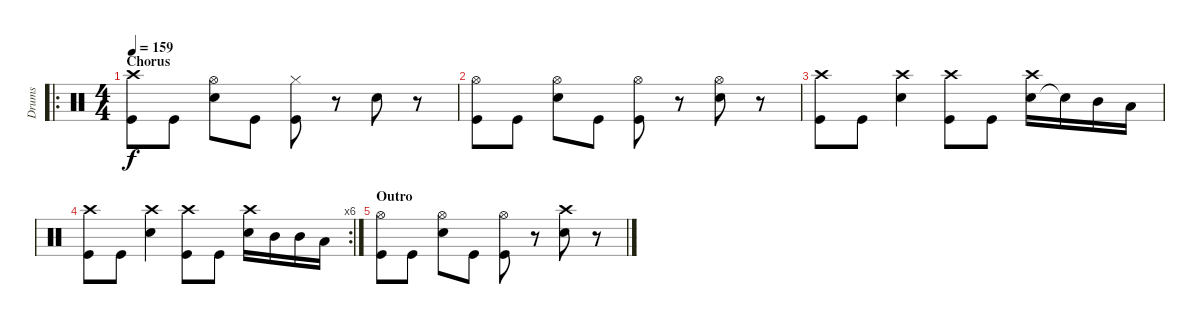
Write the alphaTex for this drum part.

\track ("Drums" "Drums") {instrument percussion}
\staff {score}
\articulation defaults
\ro
\ts (4 4)
\section ("" "Chorus")
\tempo 159
\clef neutral
\ks c
("Kick (hit)" "Crash high (hit)").8{dy f} "Kick (hit)".8 ("Snare (hit) 2" "Hi-Hat (open)").8 "Kick (hit)".8 ("Kick (hit)" "Hi-Hat (closed)").8 r.8 "Snare (hit) 2".8 r.8 |
("Kick (hit)" "Hi-Hat (open)").8 "Kick (hit)".8 ("Snare (hit) 2" "Hi-Hat (open)").8 "Kick (hit)".8 ("Kick (hit)" "Hi-Hat (open)").8 r.8 ("Snare (hit) 2" "Hi-Hat (open)").8 r.8 |
("Kick (hit)" "Crash high (hit)").8 "Kick (hit)".8 ("Snare (hit) 2" "Crash high (hit)").4 ("Kick (hit)" "Crash high (hit)").8 "Kick (hit)".8 ("Snare (hit) 2" "Crash high (hit)").16 "Snare (hit)"{t}.16 "Mid Tom (hit)".16 "Low Tom (hit)".16 |
\rc 6
("Kick (hit)" "Crash high (hit)").8 "Kick (hit)".8 ("Snare (hit) 2" "Crash high (hit)").4 ("Kick (hit)" "Crash high (hit)").8 "Kick (hit)".8 ("Snare (hit) 2" "Crash high (hit)").16 "Mid Tom (hit)".16 "Mid Tom (hit)".16 "Low Tom (hit)".16 |
\section ("" "Outro")
("Kick (hit)" "Hi-Hat (open)").8 "Kick (hit)".8 ("Snare (hit) 2" "Hi-Hat (open)").8 "Kick (hit)".8 ("Kick (hit)" "Hi-Hat (open)").8 r.8 ("Snare (hit) 2" "Crash high (hit)").8 r.8
